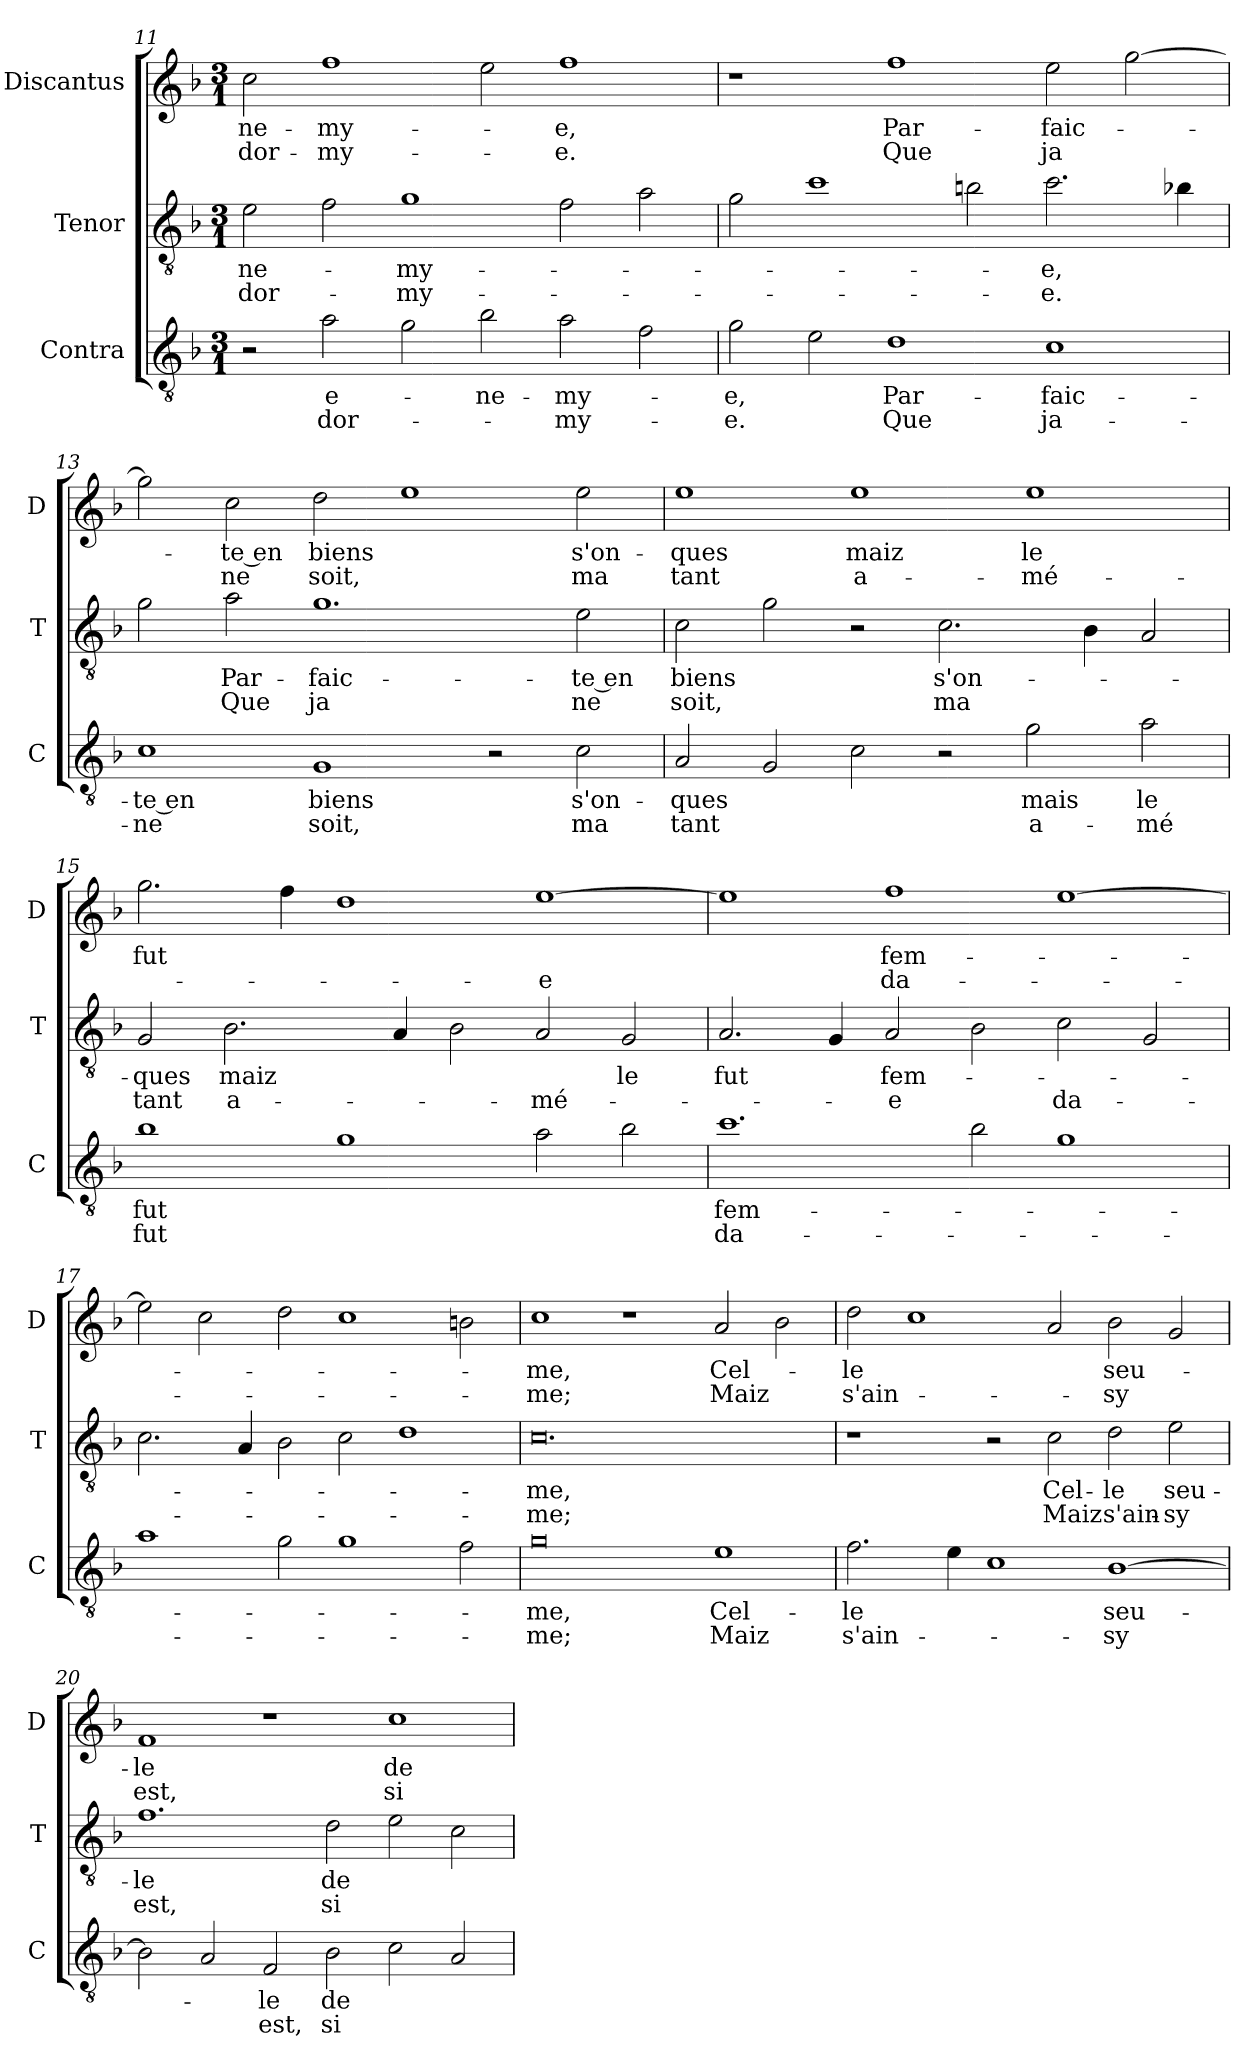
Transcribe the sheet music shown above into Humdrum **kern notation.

**kern	**text	**text	**kern	**text	**text	**kern	**text	**text
*part3	*part3	*part3	*part2	*part2	*part2	*part1	*part1	*part1
*staff3	*staff3	*staff3	*staff2	*staff2	*staff2	*staff1	*staff1	*staff1
*I"Contra	*	*	*I"Tenor	*	*	*I"Discantus	*	*
*I'C	*	*	*I'T	*	*	*I'D	*	*
*clefGv2	*	*	*clefGv2	*	*	*clefG2	*	*
*k[b-]	*	*	*k[b-]	*	*	*k[b-]	*	*
*M3/1	*	*	*M3/1	*	*	*M3/1	*	*
=11	=11	=11	=11	=11	=11	=11	=11	=11
2r	.	.	2e\	-ne-	-dor-	2cc\	-ne-	-dor-
2a\	e-	-dor-	2f\	.	.	1ff	-my-	-my-
2g\	.	.	1g	-my-	-my-	.	.	.
2b-\	-ne-	.	.	.	.	2ee\	.	.
2a\	-my-	-my-	2f\	.	.	1ff	-e,	-e.
2f\	.	.	2a\	.	.	.	.	.
=12	=12	=12	=12	=12	=12	=12	=12	=12
2g\	-e,	-e.	2g\	.	.	1r	.	.
2e\	.	.	1cc	.	.	.	.	.
1d	Par-	Que	.	.	.	1ff	Par-	Que
.	.	.	2bn\	.	.	.	.	.
1c	-faic-	ja-	2.cc\	-e,	-e.	2ee\	-faic-	ja
.	.	.	.	.	.	[2gg\	.	.
.	.	.	4b-X\	.	.	.	.	.
=13	=13	=13	=13	=13	=13	=13	=13	=13
1c	-te en	ne	2g\	.	.	2gg\]	.	.
.	.	.	2a\	Par-	Que	2cc\	-te en	ne
1G	biens	soit,	1.g	-faic-	ja	2dd\	biens	soit,
.	.	.	.	.	.	1ee	.	.
2r	.	.	.	.	.	.	.	.
2c\	s'on-	ma	2e\	-te en	ne	2ee\	s'on-	ma
=14	=14	=14	=14	=14	=14	=14	=14	=14
2A/	-ques	tant	2c\	biens	soit,	1ee	-ques	tant
2G/	.	.	2g\	.	.	.	.	.
2c\	.	.	2r	.	.	1ee	maiz	a-
2r	.	.	2.c\	s'on-	ma	.	.	.
2g\	mais	a-	.	.	.	1ee	le	-mé-
.	.	.	4B-\	.	.	.	.	.
2a\	le	mé	2A/	.	.	.	.	.
=15	=15	=15	=15	=15	=15	=15	=15	=15
1b-	fut	fut	2G/	-ques	tant	2.gg\	fut	.
.	.	.	2.B-\	maiz	a-	.	.	.
.	.	.	.	.	.	4ff\	.	.
1g	.	.	.	.	.	1dd	.	.
.	.	.	4A/	.	.	.	.	.
.	.	.	2B-\	.	.	.	.	.
2a\	.	.	2A/	.	-mé-	[1ee	.	-e
2b-\	.	.	2G/	le	.	.	.	.
=16	=16	=16	=16	=16	=16	=16	=16	=16
1.cc	fem-	da-	2.A/	fut	.	1ee]	.	.
.	.	.	4G/	.	.	.	.	.
.	.	.	2A/	fem-	-e	1ff	fem-	da-
2b-\	.	.	2B-\	.	.	.	.	.
1g	.	.	2c\	.	da-	[1ee	.	.
.	.	.	2G/	.	.	.	.	.
=17	=17	=17	=17	=17	=17	=17	=17	=17
1a	.	.	2.c\	.	.	2ee\]	.	.
.	.	.	.	.	.	2cc\	.	.
.	.	.	4A/	.	.	.	.	.
2g\	.	.	2B-\	.	.	2dd\	.	.
1g	.	.	2c\	.	.	1cc	.	.
.	.	.	1d	.	.	.	.	.
2f\	.	.	.	.	.	2bn\	.	.
=18	=18	=18	=18	=18	=18	=18	=18	=18
0g	-me,	-me;	0.c	-me,	-me;	1cc	-me,	-me;
.	.	.	.	.	.	1r	.	.
1e	Cel-	Maiz	.	.	.	2a/	Cel-	Maiz
.	.	.	.	.	.	2b-\	.	.
=19	=19	=19	=19	=19	=19	=19	=19	=19
2.f\	-le	s'ain-	1r	.	.	2dd\	-le	s'ain-
.	.	.	.	.	.	1cc	.	.
4e\	.	.	.	.	.	.	.	.
1c	.	.	2r	.	.	.	.	.
.	.	.	2c\	Cel-	Maiz	2a/	.	.
[1B-	seu-	-sy	2d\	-le	s'ain-	2b-\	seu-	-sy
.	.	.	2e\	seu-	-sy	2g/	.	.
=20	=20	=20	=20	=20	=20	=20	=20	=20
2B-\]	.	.	1.f	-le	est,	1f	-le	est,
2A/	.	.	.	.	.	.	.	.
2F/	-le	est,	.	.	.	1r	.	.
2B-\	de	si	2d\	de	si	.	.	.
2c\	.	.	2e\	.	.	1cc	de	si
2A/	.	.	2c\	.	.	.	.	.
=	=	=	=	=	=	=	=	=
*-	*-	*-	*-	*-	*-	*-	*-	*-
